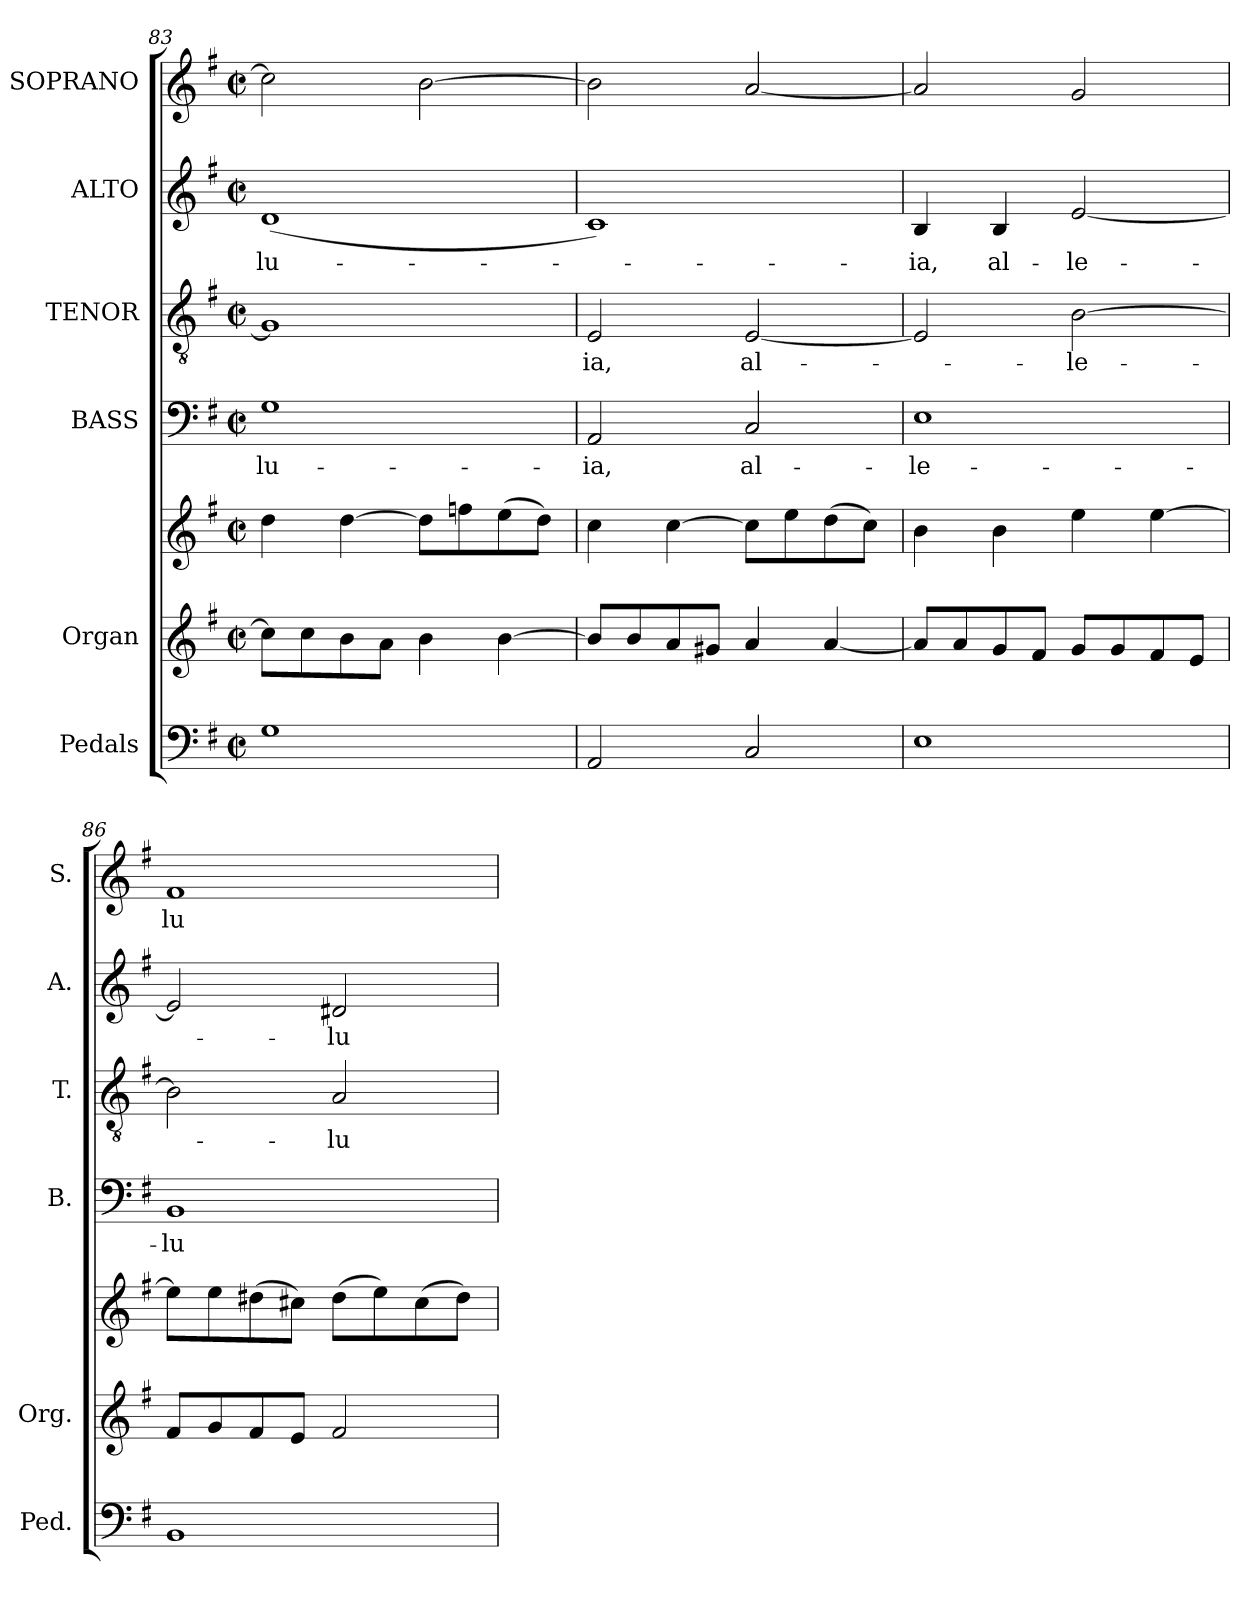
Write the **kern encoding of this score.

**kern	**kern	**kern	**kern	**text	**kern	**text	**kern	**text	**kern	**text
*part6	*part5	*part5	*part4	*part4	*part3	*part3	*part2	*part2	*part1	*part1
*staff7	*staff6	*staff5	*staff4	*staff4	*staff3	*staff3	*staff2	*staff2	*staff1	*staff1
*I"Pedals	*I"Organ	*	*I"BASS	*	*I"TENOR	*	*I"ALTO	*	*I"SOPRANO	*
*I'Ped.	*I'Org.	*	*I'B.	*	*I'T.	*	*I'A.	*	*I'S.	*
*clefF4	*clefG2	*clefG2	*clefF4	*	*clefGv2	*	*clefG2	*	*clefG2	*
*	*	*	*	*	*ITrd7c12	*	*	*	*	*
*k[f#]	*k[f#]	*k[f#]	*k[f#]	*	*k[f#]	*	*k[f#]	*	*k[f#]	*
*G:	*G:	*G:	*G:	*	*G:	*	*G:	*	*G:	*
*M2/2	*M2/2	*M2/2	*M2/2	*	*M2/2	*	*M2/2	*	*M2/2	*
*met(c|)	*met(c|)	*met(c|)	*met(c|)	*	*met(c|)	*	*met(c|)	*	*met(c|)	*
=83	=83	=83	=83	=83	=83	=83	=83	=83	=83	=83
!	!	!	!	!LO:LY:b:color=#000000	!	!	!	!	!	!
!	!	!	!	!	!	!	!	!LO:LY:b:color=#000000	!	!
1Gi	8cci\L]	4ddi\	1Gi	-lu-	1GGi]	.	(1di	-lu-	2cci\]	.
.	8cci\	.	.	.	.	.	.	.	.	.
.	8bi\	[4ddi\	.	.	.	.	.	.	.	.
.	8ai\J	.	.	.	.	.	.	.	.	.
.	4bi\	8ddi\L]	.	.	.	.	.	.	[2bi\	.
.	.	8ffni\	.	.	.	.	.	.	.	.
.	[4bi\	(8eei\	.	.	.	.	.	.	.	.
.	.	8ddi\J)	.	.	.	.	.	.	.	.
=84	=84	=84	=84	=84	=84	=84	=84	=84	=84	=84
!	!	!	!	!LO:LY:b:color=#000000	!	!	!	!	!	!
!	!	!	!	!	!	!LO:LY:b:color=#000000	!	!	!	!
2AAi/	8bi/L]	4cci\	2AAi/	-ia,	2EEi/	-ia,	1ci)	.	2bi\]	.
.	8bi/	.	.	.	.	.	.	.	.	.
.	8ai/	[4cci\	.	.	.	.	.	.	.	.
.	8g#Xi/J	.	.	.	.	.	.	.	.	.
!	!	!	!	!LO:LY:b:color=#000000	!	!	!	!	!	!
!	!	!	!	!	!	!LO:LY:b:color=#000000	!	!	!	!
2Ci/	4ai/	8cci\L]	2Ci/	al-	[2EEi/	al-	.	.	[2ai/	.
.	.	8eei\	.	.	.	.	.	.	.	.
.	[4ai/	(8ddi\	.	.	.	.	.	.	.	.
.	.	8cci\J)	.	.	.	.	.	.	.	.
!!LO:PB:g=z
=85	=85	=85	=85	=85	=85	=85	=85	=85	=85	=85
!	!	!	!	!LO:LY:b:color=#000000	!	!	!	!	!	!
!	!	!	!	!	!	!	!	!LO:LY:b:color=#000000	!	!
1Ei	8ai/L]	4bi\	1Ei	-le-	2EEi/]	.	4Bi/	-ia,	2ai/]	.
.	8ai/	.	.	.	.	.	.	.	.	.
!	!	!	!	!	!	!	!	!LO:LY:b:color=#000000	!	!
.	8gi/	4bi\	.	.	.	.	4Bi/	al-	.	.
.	8f#i/J	.	.	.	.	.	.	.	.	.
!	!	!	!	!	!	!LO:LY:b:color=#000000	!	!	!	!
!	!	!	!	!	!	!	!	!LO:LY:b:color=#000000	!	!
.	8gi/L	4eei\	.	.	[2BBi\	-le-	[2ei/	-le-	2gi/	.
.	8gi/	.	.	.	.	.	.	.	.	.
.	8f#i/	[4eei\	.	.	.	.	.	.	.	.
.	8ei/J	.	.	.	.	.	.	.	.	.
=86	=86	=86	=86	=86	=86	=86	=86	=86	=86	=86
!	!	!	!	!LO:LY:b:color=#000000	!	!	!	!	!	!
!	!	!	!	!	!	!	!	!	!	!LO:LY:b:color=#000000
1BBi	8f#i/L	8eei\L]	1BBi	-lu-	2BBi\]	.	2ei/]	.	1f#i	-lu-
.	8gi/	8eei\	.	.	.	.	.	.	.	.
.	8f#i/	(8dd#Xi\	.	.	.	.	.	.	.	.
.	8ei/J	8cc#Xi\J)	.	.	.	.	.	.	.	.
!	!	!	!	!	!	!LO:LY:b:color=#000000	!	!	!	!
!	!	!	!	!	!	!	!	!LO:LY:b:color=#000000	!	!
.	2f#i/	(8dd#i\L	.	.	2AAi/	-lu-	2d#Xi/	-lu-	.	.
.	.	8eei\)	.	.	.	.	.	.	.	.
.	.	(8cc#i\	.	.	.	.	.	.	.	.
.	.	8dd#i\J)	.	.	.	.	.	.	.	.
=	=	=	=	=	=	=	=	=	=	=
*-	*-	*-	*-	*-	*-	*-	*-	*-	*-	*-
